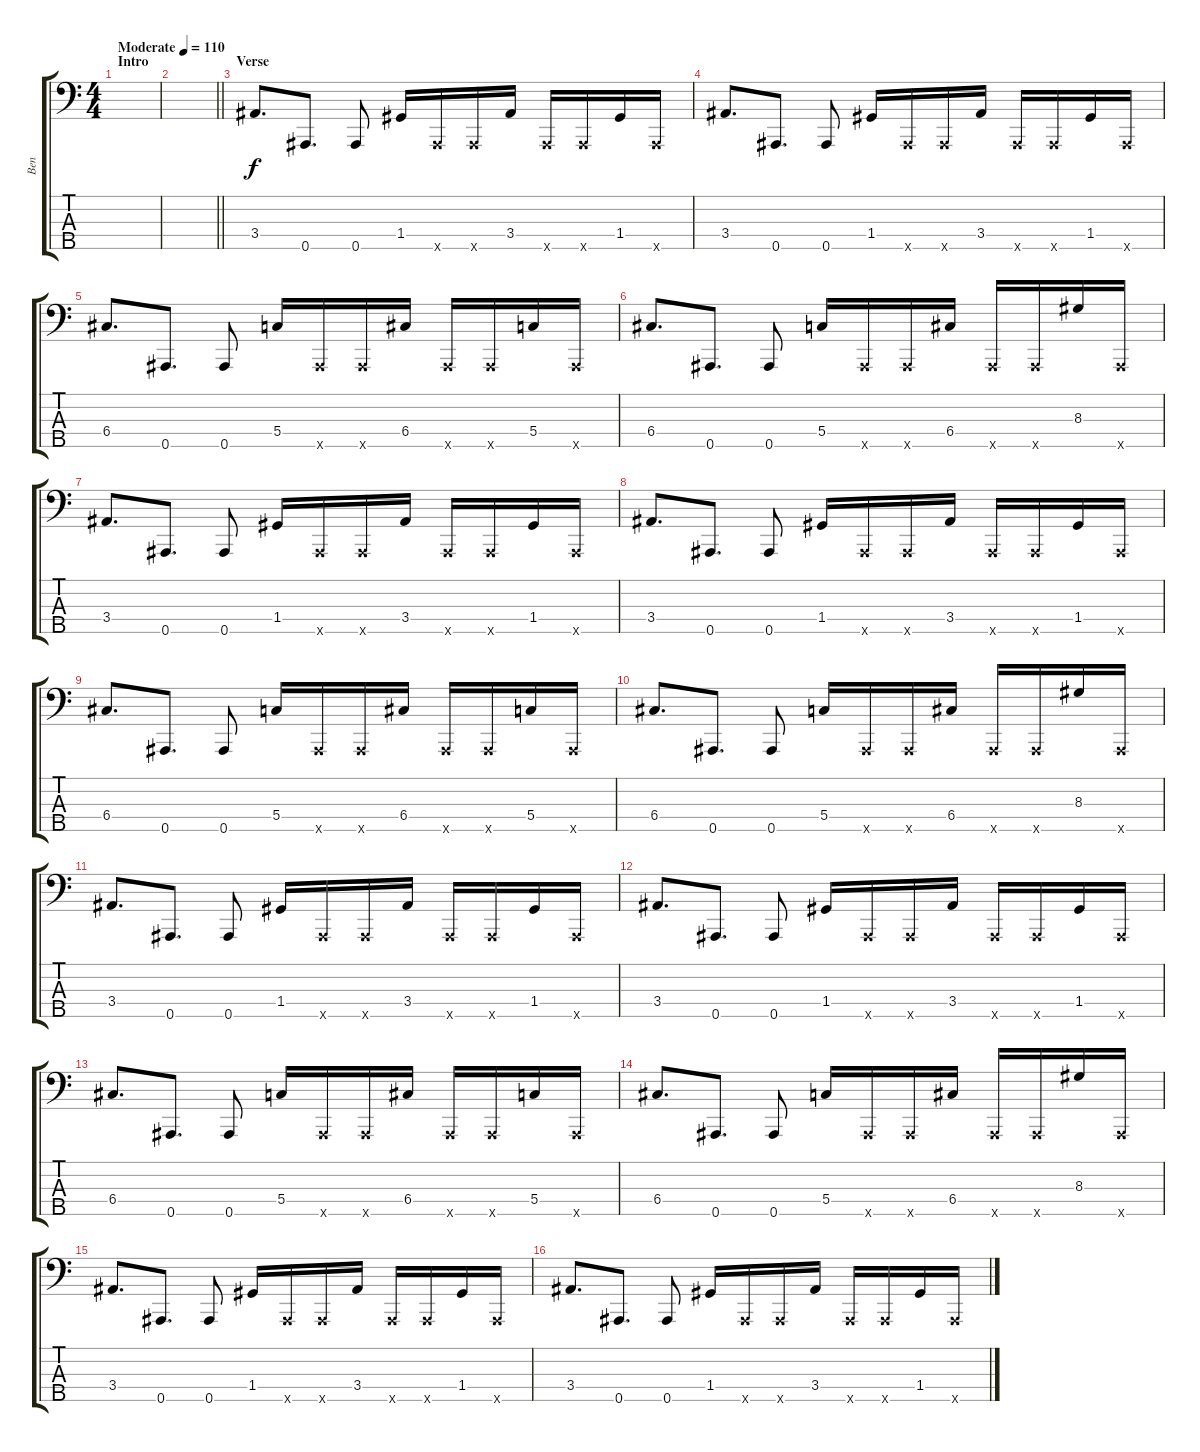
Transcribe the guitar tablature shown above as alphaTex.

\track ("Ben" "Ben") {instrument slapbass1}
\staff {score tabs}
\tuning (A2 F2 C2 G1 Bb0) {hide}
\ts (4 4)
\section ("" "Intro")
\tempo (110 "Moderate")
\clef f4
\ks c
|
\barLineRight lightlight
|
\section ("" "Verse")
3.4.8{d} 0.5.8{d} 0.5.8 1.4.16 0.5{x}.16 0.5{x}.16 3.4.16 0.5{x}.16 0.5{x}.16 1.4.16 0.5{x}.16 |
3.4.8{d} 0.5.8{d} 0.5.8 1.4.16 0.5{x}.16 0.5{x}.16 3.4.16 0.5{x}.16 0.5{x}.16 1.4.16 0.5{x}.16 |
6.4.8{d} 0.5.8{d} 0.5.8 5.4.16 0.5{x}.16 0.5{x}.16 6.4.16 0.5{x}.16 0.5{x}.16 5.4.16 0.5{x}.16 |
6.4.8{d} 0.5.8{d} 0.5.8 5.4.16 0.5{x}.16 0.5{x}.16 6.4.16 0.5{x}.16 0.5{x}.16 8.3.16 0.5{x}.16 |
3.4.8{d} 0.5.8{d} 0.5.8 1.4.16 0.5{x}.16 0.5{x}.16 3.4.16 0.5{x}.16 0.5{x}.16 1.4.16 0.5{x}.16 |
3.4.8{d} 0.5.8{d} 0.5.8 1.4.16 0.5{x}.16 0.5{x}.16 3.4.16 0.5{x}.16 0.5{x}.16 1.4.16 0.5{x}.16 |
6.4.8{d} 0.5.8{d} 0.5.8 5.4.16 0.5{x}.16 0.5{x}.16 6.4.16 0.5{x}.16 0.5{x}.16 5.4.16 0.5{x}.16 |
6.4.8{d} 0.5.8{d} 0.5.8 5.4.16 0.5{x}.16 0.5{x}.16 6.4.16 0.5{x}.16 0.5{x}.16 8.3.16 0.5{x}.16 |
3.4.8{d} 0.5.8{d} 0.5.8 1.4.16 0.5{x}.16 0.5{x}.16 3.4.16 0.5{x}.16 0.5{x}.16 1.4.16 0.5{x}.16 |
3.4.8{d} 0.5.8{d} 0.5.8 1.4.16 0.5{x}.16 0.5{x}.16 3.4.16 0.5{x}.16 0.5{x}.16 1.4.16 0.5{x}.16 |
6.4.8{d} 0.5.8{d} 0.5.8 5.4.16 0.5{x}.16 0.5{x}.16 6.4.16 0.5{x}.16 0.5{x}.16 5.4.16 0.5{x}.16 |
6.4.8{d} 0.5.8{d} 0.5.8 5.4.16 0.5{x}.16 0.5{x}.16 6.4.16 0.5{x}.16 0.5{x}.16 8.3.16 0.5{x}.16 |
3.4.8{d} 0.5.8{d} 0.5.8 1.4.16 0.5{x}.16 0.5{x}.16 3.4.16 0.5{x}.16 0.5{x}.16 1.4.16 0.5{x}.16 |
3.4.8{d} 0.5.8{d} 0.5.8 1.4.16 0.5{x}.16 0.5{x}.16 3.4.16 0.5{x}.16 0.5{x}.16 1.4.16 0.5{x}.16
